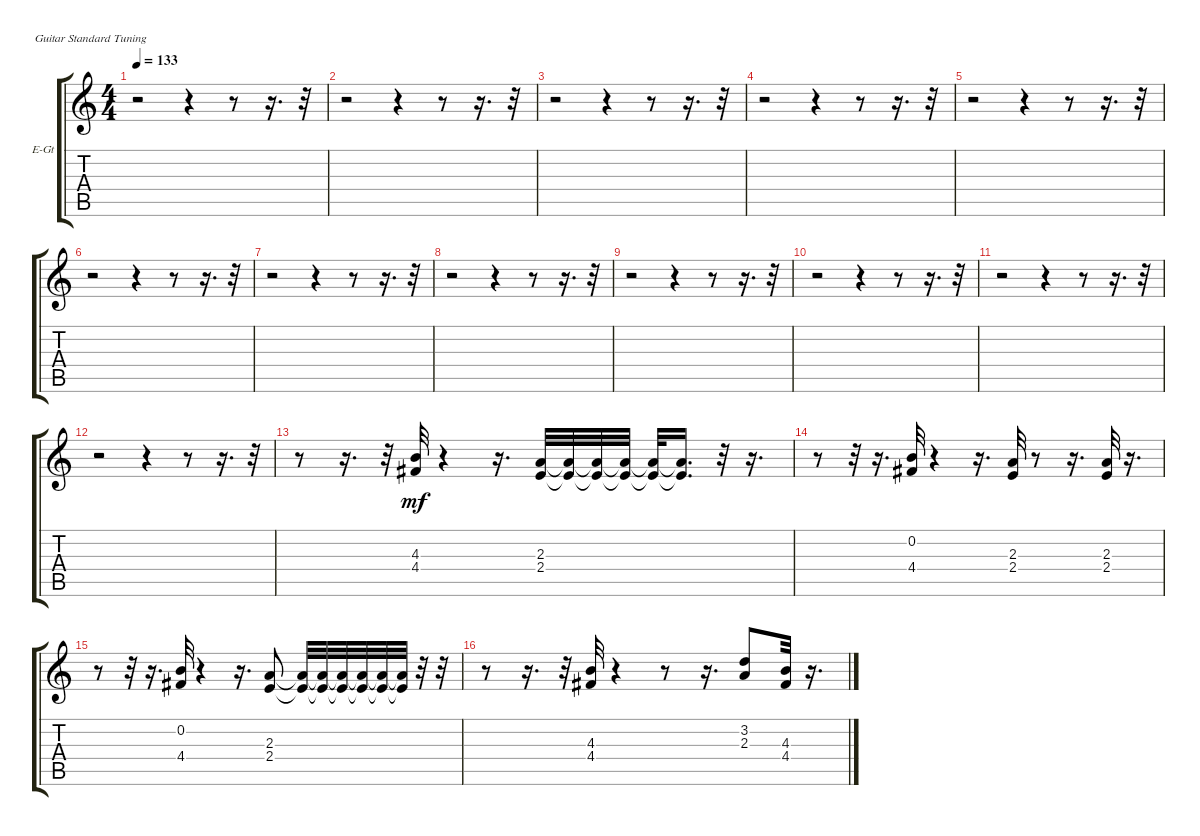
\defaultSystemsLayout 4
\bracketExtendMode groupsimilarinstruments
\firstSystemTrackNameOrientation horizontal
\otherSystemsTrackNameOrientation horizontal
\track ("Electric Guitar (Drive)" "E-Gt") {instrument overdrivenguitar}
\staff {score tabs}
\tuning (E4 B3 G3 D3 A2 E2)
\ts (4 4)
\tempo 133
\clef g2
\ks c
r.2{dy mf} r.4 r.8 r.16{d} r.32 |
r.2 r.4 r.8 r.16{d} r.32 |
r.2 r.4 r.8 r.16{d} r.32 |
r.2 r.4 r.8 r.16{d} r.32 |
r.2 r.4 r.8 r.16{d} r.32 |
r.2 r.4 r.8 r.16{d} r.32 |
r.2 r.4 r.8 r.16{d} r.32 |
r.2 r.4 r.8 r.16{d} r.32 |
r.2 r.4 r.8 r.16{d} r.32 |
r.2 r.4 r.8 r.16{d} r.32 |
r.2 r.4 r.8 r.16{d} r.32 |
r.2 r.4 r.8 r.16{d} r.32 |
r.8 r.16{d} r.32 (4.4 4.3).32 r.4 r.16{d} (2.3 2.4).32 (2.3{t} 2.4{t}).32 (2.3{t} 2.4{t}).32 (2.3{t} 2.4{t}).32 (2.3{t} 2.4{t}).32 (2.3{t} 2.4{t}).16{d} r.32 r.16{d} |
r.8 r.32 r.16{d} (0.2 4.4).32 r.4 r.16{d} (2.3 2.4).32 r.8 r.16{d} (2.4 2.3).32 r.16{d} |
r.8 r.32 r.16{d} (0.2 4.4).32 r.4 r.16{d} (2.3 2.4).8 (2.3{t} 2.4{t}).32 (2.3{t} 2.4{t}).32 (2.3{t} 2.4{t}).32 (2.3{t} 2.4{t}).32 (2.3{t} 2.4{t}).32 (2.3{t} 2.4{t}).32 r.32 r.32 |
r.8 r.16{d} r.32 (4.4 4.3).32 r.4 r.8 r.16{d} (2.3 3.2).8 (4.4 4.3).32 r.16{d}
